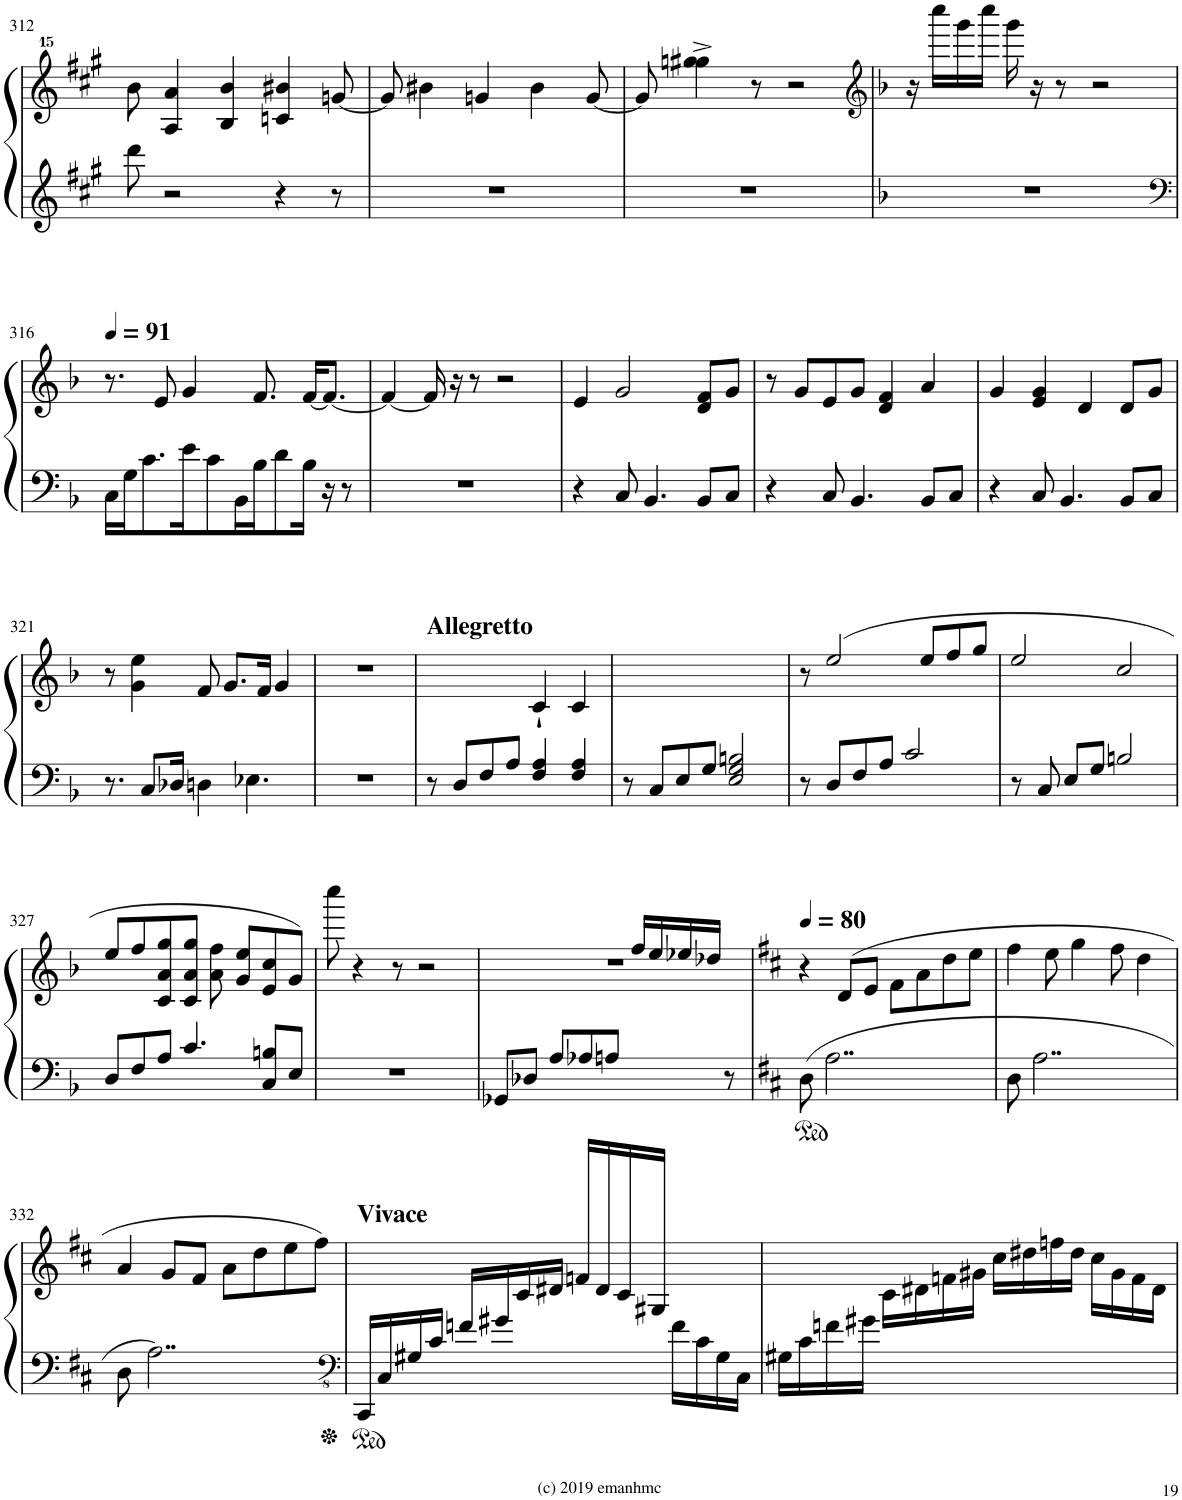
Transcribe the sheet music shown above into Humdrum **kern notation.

**kern	**kern
*part1	*part1
*staff2	*staff1
*I"Piano	*
*I'Pno.	*
!!LO:PB:g=z
*clefG2	*clefG^^2
*k[f#c#g#]	*k[f#c#g#]
*M4/4	*M4/4
*met(c)	*met(c)
=312	=312
8ddd\	8bbb\
2r	4aa/ 4aaa/
.	4bb/ 4bbb/
4r	4cccn/ 4bbb#X/
8r	[8gggn/
=313	=313
1r	8ggg/]
.	4bbb#X\
.	4gggn/
.	4bbb#\
.	[8ggg/
=314	=314
1r	8ggg/]
.	4ggggn\^ 4gggg#X\^
.	8r
.	2r
=315	=315
*	*clefG2
*k[b-]	*k[b-]
1r	16r
.	16cccc\LL
.	16ggg\
.	16cccc\JJ
.	16ggg\
.	16r
.	8r
.	2r
!!LO:LB:g=z
=316	=316
*clefF4	*
*	*MM91
16C\LL	8.r
16G\J	.
8.c\	.
.	8e/
16e\K	4g/
8c\	.
16BB-\L	.
16B-\J	8.f/
8d\	.
16B-\Jk	[16f/KL
16r	8.f/J_
8r	.
=317	=317
1r	4f/_
.	16f/]
.	16r
.	8r
.	2r
=318	=318
4r	4e/
8C/	2g/
4.BB-/	.
8BB-/L	8d/ 8f/L
8C/J	8g/J
=319	=319
4r	8r
.	8g/L
8C/	8e/
4.BB-/	8g/J
.	4d/ 4f/
8BB-/L	4a/
8C/J	.
=320	=320
4r	4g/
8C/	4e/ 4g/
4.BB-/	.
.	4d/
8BB-/L	8d/L
8C/J	8g/J
!!LO:LB:g=z
=321	=321
8.r	8r
.	4g\ 4ee\
8C/L	.
16D-X/Jk	.
4Dn\	8f/
.	8.g/L
4.E-X\	.
.	16f/Jk
.	4g/
=322	=322
1r	1r
=323	=323
*^	*^
!	!	!LO:TX:a:B:t=Allegretto	!
8ryy	2ryy	8r	2ryy
8D/L	.	2..ryy	.
8F/	.	.	.
8A/J	.	.	.
4F/ 4A/	2ryy	.	4c`/
4F/ 4A/	.	.	4c/
*	*	*v	*v
=324	=324	=324
8ryy	1ryy	8r
8C/L	.	2..ryy
8E/	.	.
8G/J	.	.
2E/ 2G/ 2Bn/	.	.
*v	*v	*
=325	=325
8r	8r
8D/L	(2ee/
8F/	.
8A/J	.
2c/	.
.	8ee/L
.	8ff/
.	8gg/J
=326	=326
8r	2ee/
8C/	.
8E/L	.
8G/J	.
2Bn/	2cc/
!!LO:LB:g=z
=327	=327
8D/L	8ee/L
8F/	8ff/
8A/J	8c/ 8a/ 8gg/
4.c/	8c/ 8a/ 8gg/J
.	8a\ 8ff\
.	8g/ 8ee/L
8C/ 8Bn/L	8e/ 8cc/
8E/J	8g/J)
=328	=328
1r	8cccc\
.	4r
.	8r
.	2r
=329	=329
*	*^
8GG-X/L	1r	8ryy
*	*v	*v
8D-X/J	.
8A/L	.
8A-X/	.
8An/J	.
*	*^
4ryy	.	16ff/LL
.	.	16ee/
.	.	16ee-X/
.	.	16dd-X/JJ
8r	.	8ryy
*	*v	*v
=330	=330
*k[f#c#]	*k[f#c#]
*	*MM80
8D\	4r
2..A\	.
.	(8d/L
.	8e/J
.	8f#\L
.	8a\
.	8dd\
.	8ee\J
=331	=331
8D\	4ff#\
2..A\	.
.	8ee\
.	4gg\
.	8ff#\
.	4dd\
!!LO:LB:g=z
=332	=332
8D\	4a;</
2..A\	.
.	8g/L
.	8f#/J
.	8a\L
.	8dd\
.	8ee\
.	8ff#\J)
=333	=333
*clefFv4	*
*	*^
!	!LO:TX:a:B:t=Vivace	!
16CCC#/LL	1ryy	4.ryy
16CC#/	.	.
16GG#X/	.	.
16C#/JJ	.	.
16Fn/LL	.	.
16G#X/	.	.
4.ryy	.	16c#/
.	.	16d#X/JJ
.	.	16fn/LL
.	.	16d#/
.	.	16c#/
.	.	16G#X/JJ
16F\LL	.	4ryy
16C#\	.	.
16GG#\	.	.
16CC#\JJ	.	.
=334	=334	=334
16GG#X\LL	1ryy	4ryy
16C#\	.	.
16Fn\	.	.
16G#X\JJ	.	.
2.ryy	.	16c#\LL
.	.	16d#X\
.	.	16fn\
.	.	16g#X\JJ
.	.	16cc#\LL
.	.	16dd#X\
.	.	16ffn\
.	.	16dd#\JJ
.	.	16cc#\LL
.	.	16g#\
.	.	16f\
.	.	16d#\JJ
*	*v	*v
=	=
*-	*-
